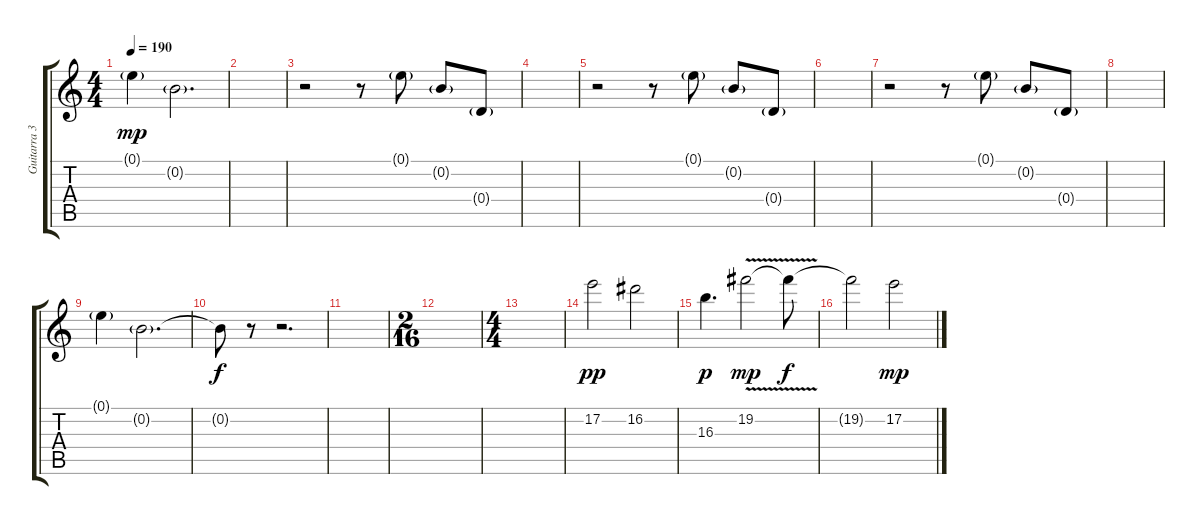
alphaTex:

\track ("Guitarra 3" "Guitarra 3") {instrument overdrivenguitar}
\staff {score tabs}
\tuning (E4 B3 G3 D3 A2 E2) {hide}
\ts (4 4)
\tempo 190
\clef g2
\ks c
0.1{g}.4{dy mp} 0.2{g}.2{d} |
|
r.2 r.8 0.1{g}.8 0.2{g}.8 0.4{g}.8 |
|
r.2 r.8 0.1{g}.8 0.2{g}.8 0.4{g}.8 |
|
r.2 r.8 0.1{g}.8 0.2{g}.8 0.4{g}.8 |
|
0.1{g}.4 0.2{g}.2{d} |
0.2{t}.8{dy f} r.8 r.2{d} |
|
\ts (2 16)
|
\ts (4 4)
|
17.2.2{dy pp} 16.2.2 |
16.3.4{d dy p} 19.2{v}.2{dy mp} 19.2{t}.8{dy f} |
19.2{t}.2 17.2.2{dy mp}
